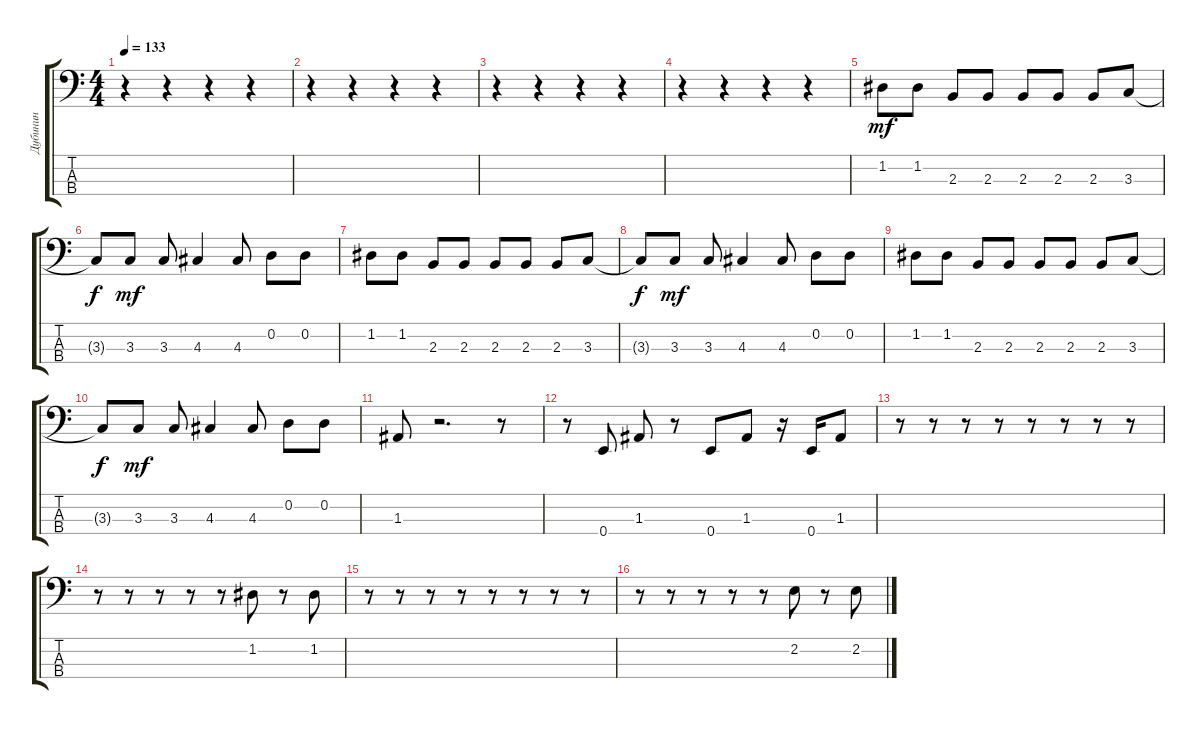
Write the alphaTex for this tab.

\track ("Дубинин" "Дубинин") {instrument electricbassfinger}
\staff {score tabs}
\tuning (G2 D2 A1 E1) {hide}
\ts (4 4)
\tempo 133
\clef f4
\ks c
r.4{dy mf} r.4 r.4 r.4 |
r.4 r.4 r.4 r.4 |
r.4 r.4 r.4 r.4 |
r.4 r.4 r.4 r.4 |
1.2.8 1.2.8 2.3.8 2.3.8 2.3.8 2.3.8 2.3.8 3.3.8 |
3.3{t}.8{dy f} 3.3.8{dy mf} 3.3.8 4.3.4 4.3.8 0.2.8 0.2.8 |
1.2.8 1.2.8 2.3.8 2.3.8 2.3.8 2.3.8 2.3.8 3.3.8 |
3.3{t}.8{dy f} 3.3.8{dy mf} 3.3.8 4.3.4 4.3.8 0.2.8 0.2.8 |
1.2.8 1.2.8 2.3.8 2.3.8 2.3.8 2.3.8 2.3.8 3.3.8 |
3.3{t}.8{dy f} 3.3.8{dy mf} 3.3.8 4.3.4 4.3.8 0.2.8 0.2.8 |
1.3.8 r.2{d} r.8 |
r.8 0.4.8 1.3.8 r.8 0.4.8 1.3.8 r.16 0.4.16 1.3.8 |
r.8 r.8 r.8 r.8 r.8 r.8 r.8 r.8 |
r.8 r.8 r.8 r.8 r.8 1.2.8 r.8 1.2.8 |
r.8 r.8 r.8 r.8 r.8 r.8 r.8 r.8 |
r.8 r.8 r.8 r.8 r.8 2.2.8 r.8 2.2.8
